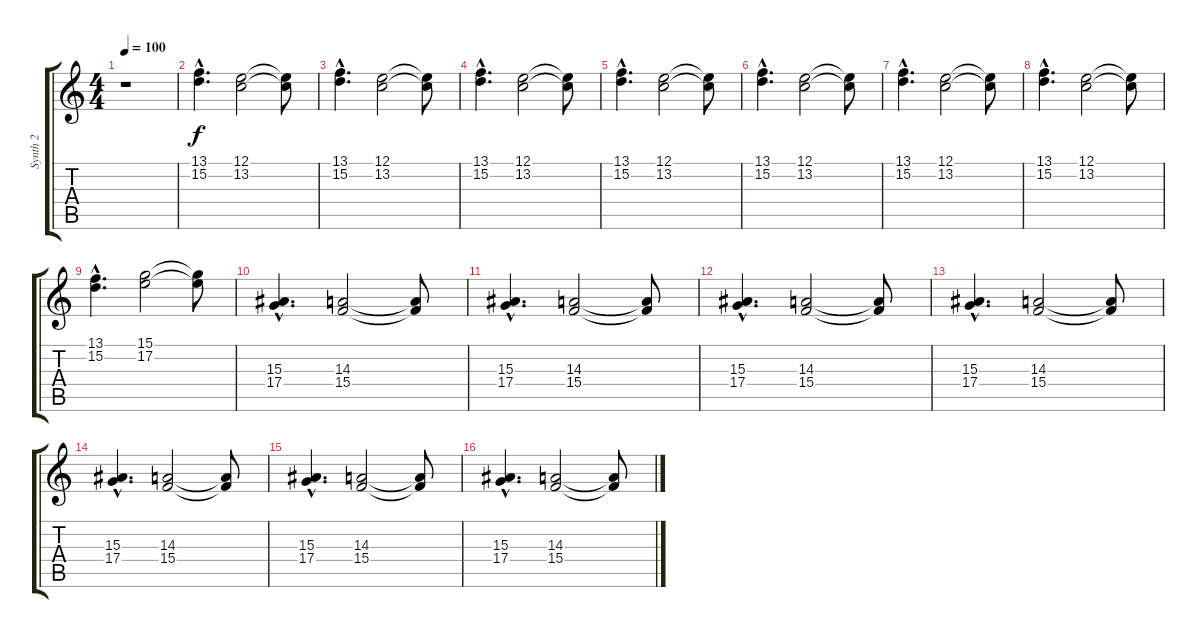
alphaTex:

\track ("Synth 2" "Synth 2") {instrument synthbrass2}
\staff {score tabs}
\tuning (E4 B3 G3 D3 A2 E2) {hide}
\ts (4 4)
\tempo 100
\clef g2
\ks c
r.1{dy f instrument synthbrass2} |
(13.1{hac} 15.2{hac}).4{d} (12.1 13.2).2 (12.1{t} 13.2{t}).8 |
(13.1{hac} 15.2{hac}).4{d} (12.1 13.2).2 (12.1{t} 13.2{t}).8 |
(13.1{hac} 15.2{hac}).4{d} (12.1 13.2).2 (12.1{t} 13.2{t}).8 |
(13.1{hac} 15.2{hac}).4{d} (12.1 13.2).2 (12.1{t} 13.2{t}).8 |
(13.1{hac} 15.2{hac}).4{d} (12.1 13.2).2 (12.1{t} 13.2{t}).8 |
(13.1{hac} 15.2{hac}).4{d} (12.1 13.2).2 (12.1{t} 13.2{t}).8 |
(13.1{hac} 15.2{hac}).4{d} (12.1 13.2).2 (12.1{t} 13.2{t}).8 |
(13.1{hac} 15.2{hac}).4{d} (15.1 17.2).2 (15.1{t} 17.2{t}).8 |
(15.3{hac} 17.4{hac}).4{d} (14.3 15.4).2 (14.3{t} 15.4{t}).8 |
(15.3{hac} 17.4{hac}).4{d} (14.3 15.4).2 (14.3{t} 15.4{t}).8 |
(15.3{hac} 17.4{hac}).4{d} (14.3 15.4).2 (14.3{t} 15.4{t}).8 |
(15.3{hac} 17.4{hac}).4{d} (14.3 15.4).2 (14.3{t} 15.4{t}).8 |
(15.3{hac} 17.4{hac}).4{d} (14.3 15.4).2 (14.3{t} 15.4{t}).8 |
(15.3{hac} 17.4{hac}).4{d} (14.3 15.4).2 (14.3{t} 15.4{t}).8 |
(15.3{hac} 17.4{hac}).4{d} (14.3 15.4).2 (14.3{t} 15.4{t}).8
